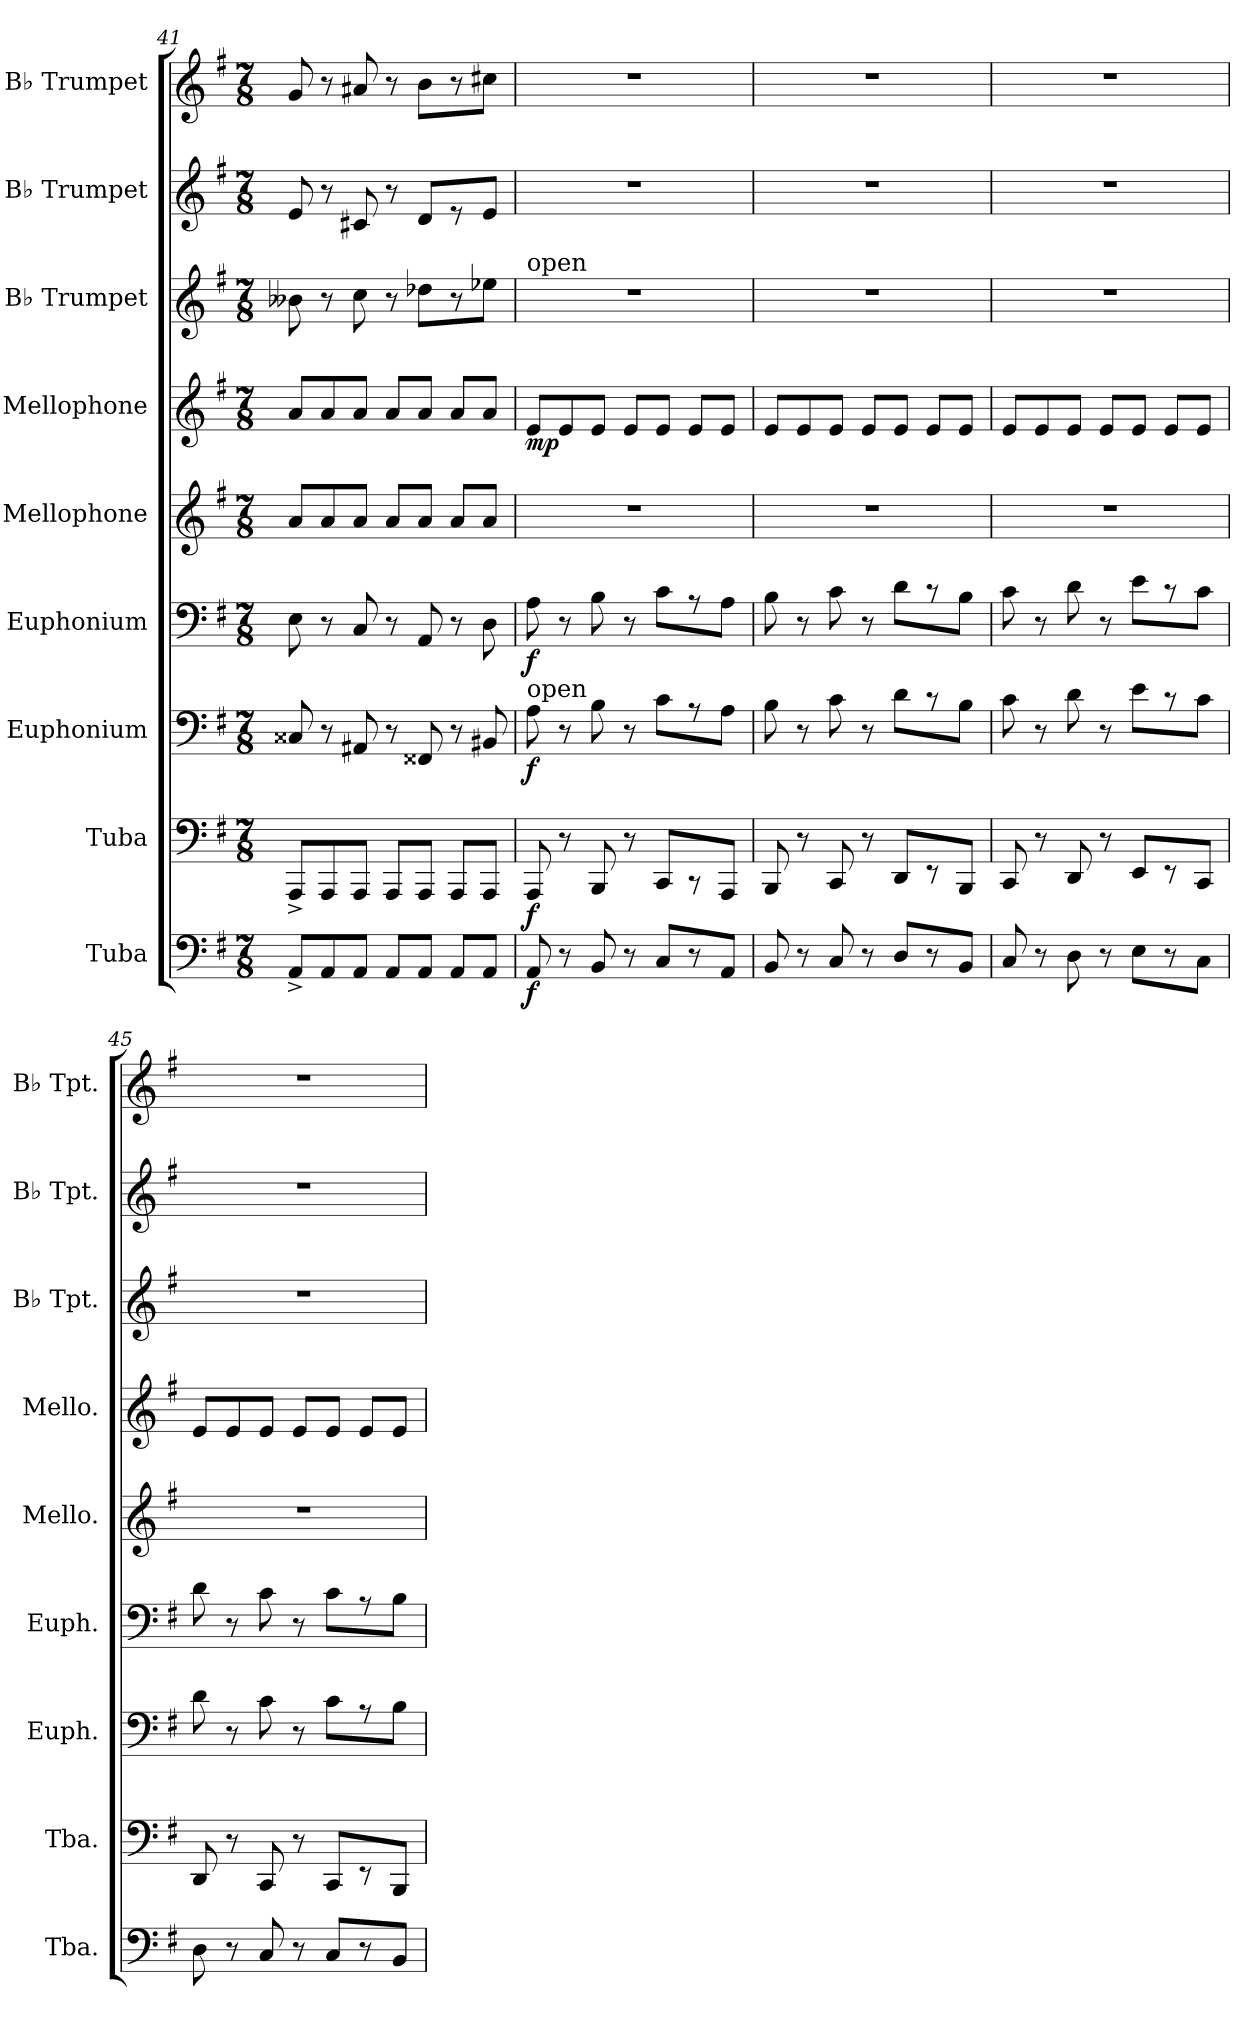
**kern	**dynam	**kern	**dynam	**kern	**dynam	**kern	**dynam	**kern	**kern	**dynam	**kern	**kern	**kern
*part9	*part9	*part8	*part8	*part7	*part7	*part6	*part6	*part5	*part4	*part4	*part3	*part2	*part1
*staff9	*staff9	*staff8	*staff8	*staff7	*staff7	*staff6	*staff6	*staff5	*staff4	*staff4	*staff3	*staff2	*staff1
*I"Tuba	*	*I"Tuba	*	*I"Euphonium	*	*I"Euphonium	*	*I"Mellophone	*I"Mellophone	*	*I"B♭ Trumpet	*I"B♭ Trumpet	*I"B♭ Trumpet
*I'Tba.	*	*I'Tba.	*	*I'Euph.	*	*I'Euph.	*	*I'Mello.	*I'Mello.	*	*I'B♭ Tpt.	*I'B♭ Tpt.	*I'B♭ Tpt.
!!LO:PB:g=z
*clefF4	*	*clefF4	*	*clefF4	*	*clefF4	*	*clefG2	*clefG2	*	*clefG2	*clefG2	*clefG2
*	*	*	*	*	*	*	*	*ITrd4c7	*ITrd4c7	*	*ITrd1c2	*ITrd1c2	*ITrd1c2
*k[f#]	*	*k[f#]	*	*k[f#]	*	*k[f#]	*	*k[]	*k[]	*	*k[b-]	*k[b-]	*k[b-]
*M7/8	*	*M7/8	*	*M7/8	*	*M7/8	*	*M7/8	*M7/8	*	*M7/8	*M7/8	*M7/8
=41	=41	=41	=41	=41	=41	=41	=41	=41	=41	=41	=41	=41	=41
8AA^/L	.	8AAA^/L	.	8C##X/	.	8E\	.	8d/L	8d/L	.	8a--X\	8d/	8f/
8AA/	.	8AAA/	.	8r	.	8r	.	8d/	8d/	.	8r	8r	8r
8AA/J	.	8AAA/J	.	8AA#X/	.	8C/	.	8d/J	8d/J	.	8b-\	8Bn/	8g#X/
8AA/L	.	8AAA/L	.	8r	.	8r	.	8d/L	8d/L	.	8r	8r	8r
8AA/J	.	8AAA/J	.	8FF##X/	.	8AA/	.	8d/J	8d/J	.	8cc-X\L	8c/L	8a\L
8AA/L	.	8AAA/L	.	8r	.	8r	.	8d/L	8d/L	.	8r	8r	8r
8AA/J	.	8AAA/J	.	8BB#X/	.	8D\	.	8d/J	8d/J	.	8dd-X\J	8d/J	8bn\J
=42	=42	=42	=42	=42	=42	=42	=42	=42	=42	=42	=42	=42	=42
!	!	!	!	!	!	!	!	!	!	!	!LO:TX:a:t=open	!	!
!	!	!	!	!LO:TX:a:t=open	!	!	!	!	!	!	!	!	!
!	!LO:DY:b	!	!LO:DY:b	!	!LO:DY:b	!	!LO:DY:b	!	!	!LO:DY:b	!	!	!
8AA/	f	8AAA/	f	8A\	f	8A\	f	2..r	8A/L	mp	2..r	2..r	2..r
8r	.	8r	.	8r	.	8r	.	.	8A/	.	.	.	.
8BB/	.	8BBB/	.	8B\	.	8B\	.	.	8A/J	.	.	.	.
8r	.	8r	.	8r	.	8r	.	.	8A/L	.	.	.	.
8C/L	.	8CC/L	.	8c\L	.	8c\L	.	.	8A/J	.	.	.	.
8r	.	8r	.	8r	.	8r	.	.	8A/L	.	.	.	.
8AA/J	.	8AAA/J	.	8A\J	.	8A\J	.	.	8A/J	.	.	.	.
=43	=43	=43	=43	=43	=43	=43	=43	=43	=43	=43	=43	=43	=43
8BB/	.	8BBB/	.	8B\	.	8B\	.	2..r	8A/L	.	2..r	2..r	2..r
8r	.	8r	.	8r	.	8r	.	.	8A/	.	.	.	.
8C/	.	8CC/	.	8c\	.	8c\	.	.	8A/J	.	.	.	.
8r	.	8r	.	8r	.	8r	.	.	8A/L	.	.	.	.
8D/L	.	8DD/L	.	8d\L	.	8d\L	.	.	8A/J	.	.	.	.
8r	.	8r	.	8r	.	8r	.	.	8A/L	.	.	.	.
8BB/J	.	8BBB/J	.	8B\J	.	8B\J	.	.	8A/J	.	.	.	.
=44	=44	=44	=44	=44	=44	=44	=44	=44	=44	=44	=44	=44	=44
8C/	.	8CC/	.	8c\	.	8c\	.	2..r	8A/L	.	2..r	2..r	2..r
8r	.	8r	.	8r	.	8r	.	.	8A/	.	.	.	.
8D\	.	8DD/	.	8d\	.	8d\	.	.	8A/J	.	.	.	.
8r	.	8r	.	8r	.	8r	.	.	8A/L	.	.	.	.
8E\L	.	8EE/L	.	8e\L	.	8e\L	.	.	8A/J	.	.	.	.
8r	.	8r	.	8r	.	8r	.	.	8A/L	.	.	.	.
8C\J	.	8CC/J	.	8c\J	.	8c\J	.	.	8A/J	.	.	.	.
=45	=45	=45	=45	=45	=45	=45	=45	=45	=45	=45	=45	=45	=45
8D\	.	8DD/	.	8d\	.	8d\	.	2..r	8A/L	.	2..r	2..r	2..r
8r	.	8r	.	8r	.	8r	.	.	8A/	.	.	.	.
8C/	.	8CC/	.	8c\	.	8c\	.	.	8A/J	.	.	.	.
8r	.	8r	.	8r	.	8r	.	.	8A/L	.	.	.	.
8C/L	.	8CC/L	.	8c\L	.	8c\L	.	.	8A/J	.	.	.	.
8r	.	8r	.	8r	.	8r	.	.	8A/L	.	.	.	.
8BB/J	.	8BBB/J	.	8B\J	.	8B\J	.	.	8A/J	.	.	.	.
=	=	=	=	=	=	=	=	=	=	=	=	=	=
*-	*-	*-	*-	*-	*-	*-	*-	*-	*-	*-	*-	*-	*-
